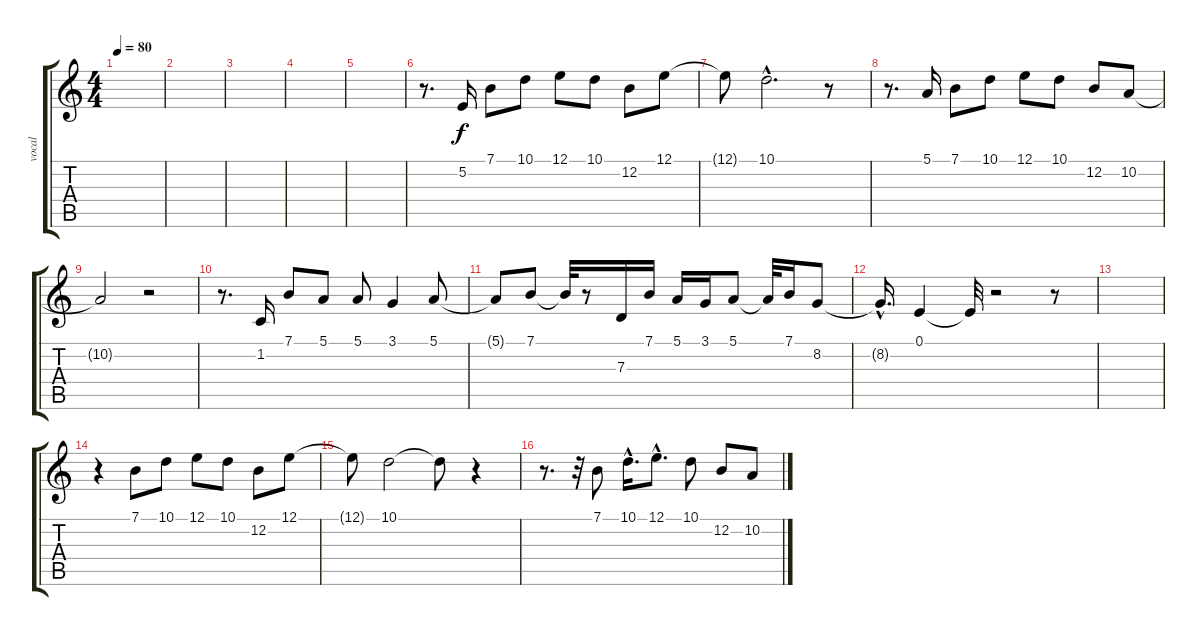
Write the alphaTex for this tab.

\track ("vocal" "vocal") {instrument violin}
\staff {score tabs}
\tuning (E4 B3 G3 D3 A2 E2) {hide}
\ts (4 4)
\tempo 80
\clef g2
\ks c
|
|
|
|
|
r.8{d} 5.2.16 7.1.8 10.1.8 12.1.8 10.1.8 12.2.8 12.1.8 |
12.1{t}.8 10.1{hac}.2{d} r.8 |
r.8{d} 5.1.16 7.1.8 10.1.8 12.1.8 10.1.8 12.2.8 10.2.8 |
10.2{t}.2 r.2 |
r.8{d} 1.2.16 7.1.8 5.1.8 5.1.8 3.1.4 5.1.8 |
5.1{t}.8 7.1.8 7.1{t}.32 r.8 7.3.16 7.1.16 5.1.16 3.1.16 5.1.8 5.1{t}.32 7.1.16 8.2.8 |
8.2{hac t}.16{d} 0.1.4 0.1{t}.32 r.2 r.8 |
|
r.4 7.1.8 10.1.8 12.1.8 10.1.8 12.2.8 12.1.8 |
12.1{t}.8 10.1.2 10.1{t}.8 r.4 |
r.8{d} r.32 7.1.8 10.1{hac}.16{d} 12.1{hac}.8{d} 10.1.8 12.2.8 10.2.8
